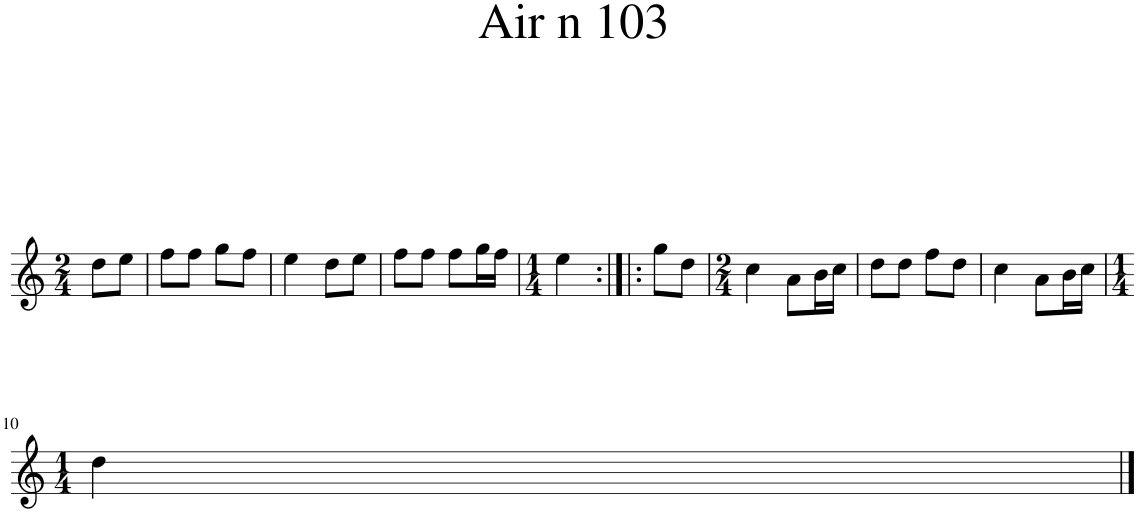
**kern
*part1
*staff1
*I"Piano
*I'Pno.
*clefG2
*k[]
*M2/4
=1
8dd\L
8ee\J
=2
8ff\L
8ff\J
8gg\L
8ff\J
=3
4ee\
8dd\L
8ee\J
=4
8ff\L
8ff\J
8ff\L
16gg\L
16ff\JJ
=5
*M1/4
4ee\
=6:|!|:
8gg\L
8dd\J
=7
*M2/4
4cc\
8a\L
16b\L
16cc\JJ
=8
8dd\L
8dd\J
8ff\L
8dd\J
=9
4cc\
8a\L
16b\L
16cc\JJ
!!LO:LB:g=z
=10
*M1/4
4dd\
==
*-
